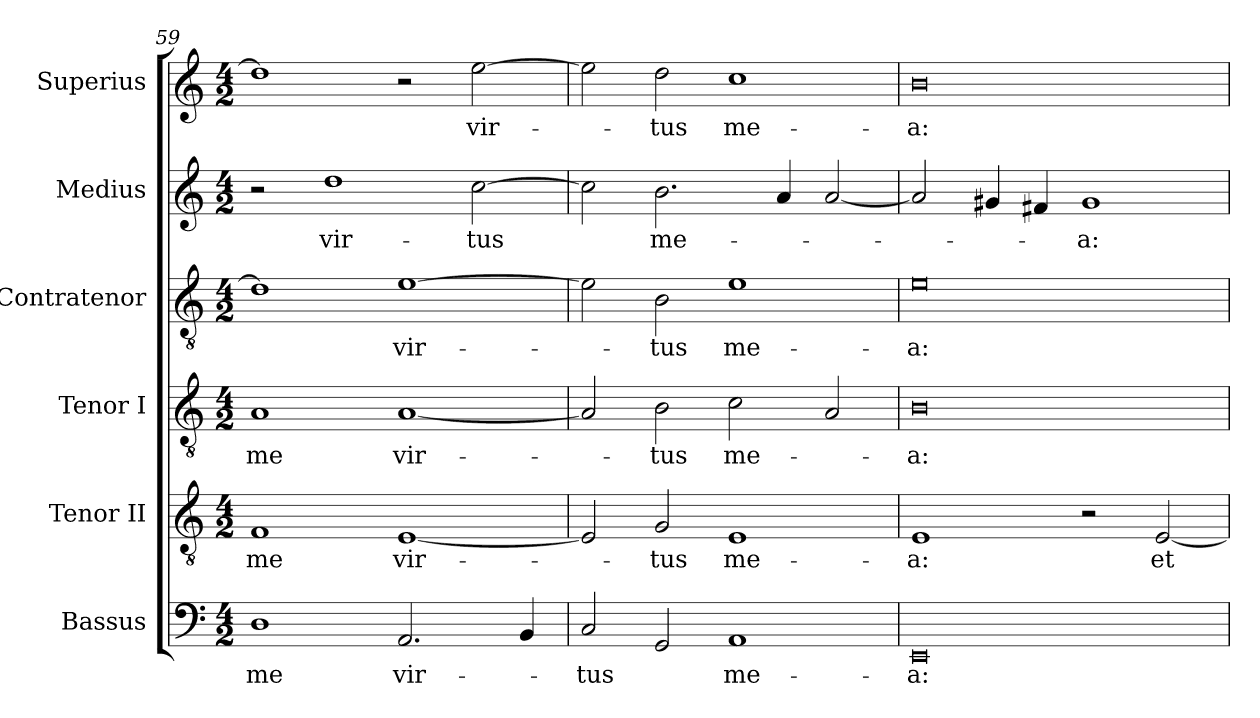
**kern	**text	**kern	**text	**kern	**text	**kern	**text	**kern	**text	**kern	**text
*part6	*part6	*part5	*part5	*part4	*part4	*part3	*part3	*part2	*part2	*part1	*part1
*staff6	*staff6	*staff5	*staff5	*staff4	*staff4	*staff3	*staff3	*staff2	*staff2	*staff1	*staff1
*I"Bassus	*	*I"Tenor II	*	*I"Tenor I	*	*I"Contratenor	*	*I"Medius	*	*I"Superius	*
*I'B.	*	*I'T. II	*	*I'T. I	*	*I'Ct.	*	*I'M.	*	*I'S.	*
*clefF4	*	*clefGv2	*	*clefGv2	*	*clefGv2	*	*clefG2	*	*clefG2	*
*	*	*ITrd7c12	*	*ITrd7c12	*	*ITrd7c12	*	*	*	*	*
*k[]	*	*k[]	*	*k[]	*	*k[]	*	*k[]	*	*k[]	*
*C:	*	*C:	*	*C:	*	*C:	*	*C:	*	*C:	*
*M4/2	*	*M4/2	*	*M4/2	*	*M4/2	*	*M4/2	*	*M4/2	*
=59	=59	=59	=59	=59	=59	=59	=59	=59	=59	=59	=59
!	!LO:LY:b:color=#000000	!	!	!	!	!	!	!	!	!	!
!	!	!	!LO:LY:b:color=#000000	!	!	!	!	!	!	!	!
!	!	!	!	!	!LO:LY:b:color=#000000	!	!	!	!	!	!
1Di	me	1FFi	me	1AAi	me	1Di]	.	2r	.	1ddi]	.
!	!	!	!	!	!	!	!	!	!LO:LY:b:color=#000000	!	!
.	.	.	.	.	.	.	.	1ddi	vir-	.	.
!	!LO:LY:b:color=#000000	!	!	!	!	!	!	!	!	!	!
!	!	!	!LO:LY:b:color=#000000	!	!	!	!	!	!	!	!
!	!	!	!	!	!LO:LY:b:color=#000000	!	!	!	!	!	!
!	!	!	!	!	!	!	!LO:LY:b:color=#000000	!	!	!	!
2.AAi/	vir-	[<1EEi	vir-	[<1AAi	vir-	[>1Ei	vir-	.	.	2r	.
!	!	!	!	!	!	!	!	!	!LO:LY:b:color=#000000	!	!
!	!	!	!	!	!	!	!	!	!	!	!LO:LY:b:color=#000000
.	.	.	.	.	.	.	.	[>2cci\	-tus	[>2eei\	vir-
4BBi/	.	.	.	.	.	.	.	.	.	.	.
=60	=60	=60	=60	=60	=60	=60	=60	=60	=60	=60	=60
!	!LO:LY:b:color=#000000	!	!	!	!	!	!	!	!	!	!
2Ci/	-tus	2EEi/]	.	2AAi/]	.	2Ei\]	.	2cci\]	.	2eei\]	.
!	!	!	!LO:LY:b:color=#000000	!	!	!	!	!	!	!	!
!	!	!	!	!	!LO:LY:b:color=#000000	!	!	!	!	!	!
!	!	!	!	!	!	!	!LO:LY:b:color=#000000	!	!	!	!
!	!	!	!	!	!	!	!	!	!LO:LY:b:color=#000000	!	!
!	!	!	!	!	!	!	!	!	!	!	!LO:LY:b:color=#000000
2GGi/	.	2GGi/	-tus	2BBi\	-tus	2BBi\	-tus	2.bi\	me-	2ddi\	-tus
!	!LO:LY:b:color=#000000	!	!	!	!	!	!	!	!	!	!
!	!	!	!LO:LY:b:color=#000000	!	!	!	!	!	!	!	!
!	!	!	!	!	!LO:LY:b:color=#000000	!	!	!	!	!	!
!	!	!	!	!	!	!	!LO:LY:b:color=#000000	!	!	!	!
!	!	!	!	!	!	!	!	!	!	!	!LO:LY:b:color=#000000
1AAi	me-	1EEi	me-	2Ci\	me-	1Ei	me-	.	.	1cci	me-
.	.	.	.	.	.	.	.	4ai/	.	.	.
.	.	.	.	2AAi/	.	.	.	[<2ai/	.	.	.
=61	=61	=61	=61	=61	=61	=61	=61	=61	=61	=61	=61
!	!LO:LY:b:color=#000000	!	!	!	!	!	!	!	!	!	!
!	!	!	!LO:LY:b:color=#000000	!	!	!	!	!	!	!	!
!	!	!	!	!	!LO:LY:b:color=#000000	!	!	!	!	!	!
!	!	!	!	!	!	!	!LO:LY:b:color=#000000	!	!	!	!
!	!	!	!	!	!	!	!	!	!	!	!LO:LY:b:color=#000000
0EEi	-a:	1EEi	-a:	0BBi	-a:	0Ei	-a:	2ai/]	.	0bi	-a:
.	.	.	.	.	.	.	.	4g#Xi/	.	.	.
.	.	.	.	.	.	.	.	4f#Xi/	.	.	.
!	!	!	!	!	!	!	!	!	!LO:LY:b:color=#000000	!	!
.	.	2r	.	.	.	.	.	1g#i	-a:	.	.
!	!	!	!LO:LY:b:color=#000000	!	!	!	!	!	!	!	!
.	.	[<2EEi/	et	.	.	.	.	.	.	.	.
=	=	=	=	=	=	=	=	=	=	=	=
*-	*-	*-	*-	*-	*-	*-	*-	*-	*-	*-	*-
